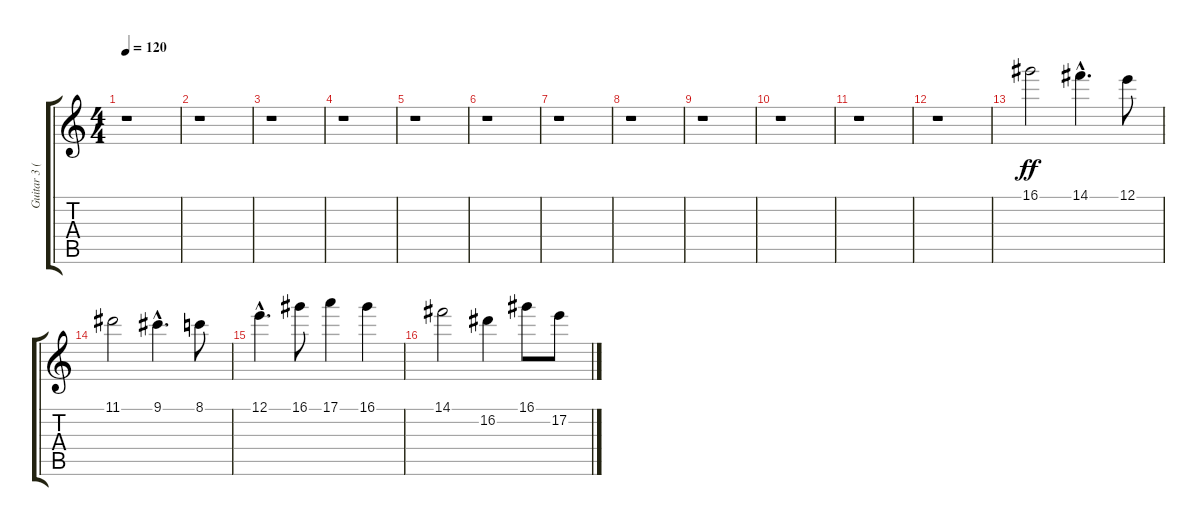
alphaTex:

\track ("Guitar 3 (Dist.)" "Guitar 3 (") {instrument distortionguitar}
\staff {score tabs}
\tuning (E4 B3 G3 D3 A2 E2) {hide}
\ts (4 4)
\tempo 120
\clef g2
\ks c
r.1{dy ff} |
r.1 |
r.1 |
r.1 |
r.1 |
r.1 |
r.1 |
r.1 |
r.1 |
r.1 |
r.1 |
r.1 |
16.1.2 14.1{hac}.4{d} 12.1.8 |
11.1.2 9.1{hac}.4{d} 8.1.8 |
12.1{hac}.4{d} 16.1.8 17.1.4 16.1.4 |
14.1.2 16.2.4 16.1.8 17.2.8
